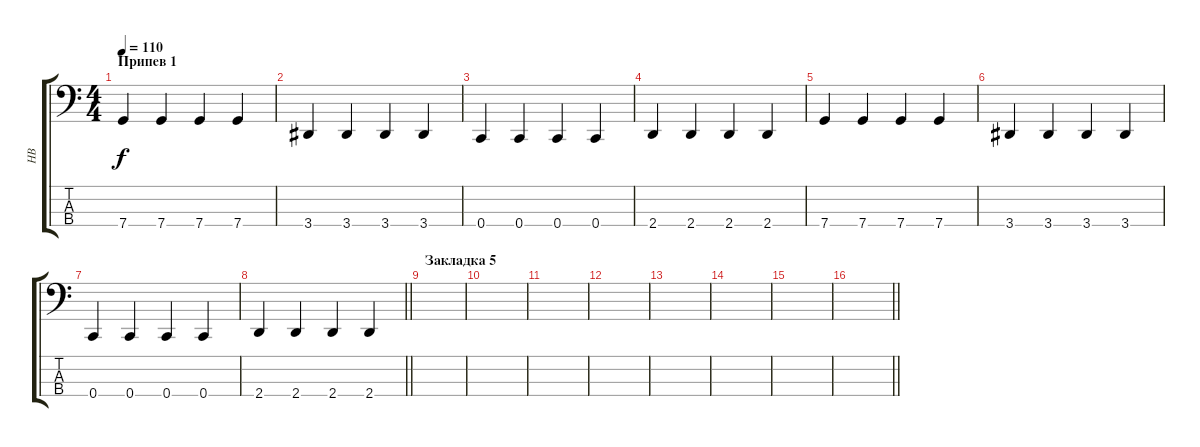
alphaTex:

\track ("НВ" "НВ") {instrument electricbassfinger}
\staff {score tabs}
\tuning (F2 C2 G1 C1) {hide}
\ts (4 4)
\section ("" "Припев 1")
\tempo 110
\clef f4
\ks c
7.4.4{dy f} 7.4.4 7.4.4 7.4.4 |
3.4.4 3.4.4 3.4.4 3.4.4 |
0.4.4 0.4.4 0.4.4 0.4.4 |
2.4.4 2.4.4 2.4.4 2.4.4 |
7.4.4 7.4.4 7.4.4 7.4.4 |
3.4.4 3.4.4 3.4.4 3.4.4 |
0.4.4 0.4.4 0.4.4 0.4.4 |
\barLineRight lightlight
2.4.4 2.4.4 2.4.4 2.4.4 |
\section ("" "Закладка 5")
|
|
|
|
|
|
|
\barLineRight lightlight
